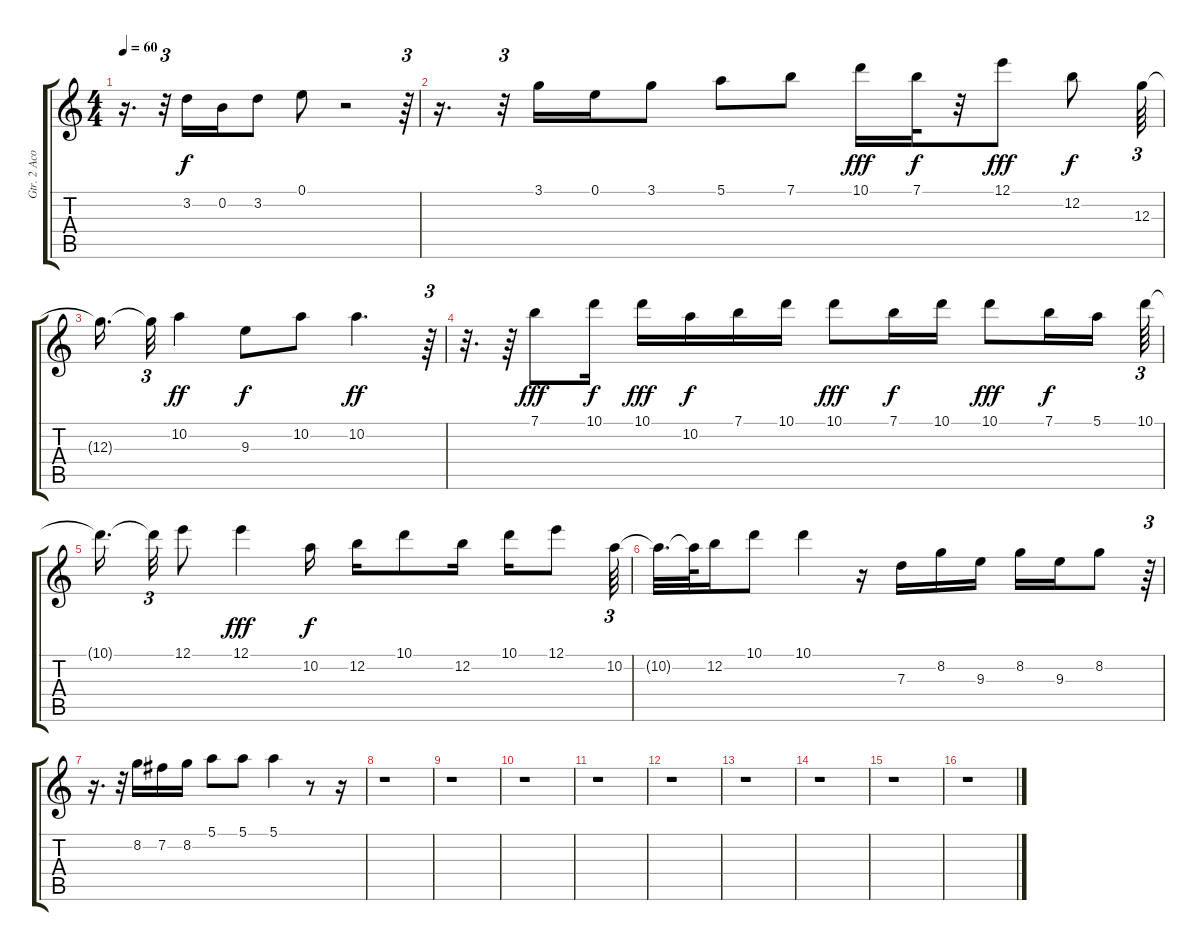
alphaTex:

\track ("Gtr. 2 Acous." "Gtr. 2 Aco") {instrument acousticguitarsteel}
\staff {score tabs}
\tuning (E4 B3 G3 D3 A2 E2) {hide}
\ts (4 4)
\tempo 60
\clef g2
\ks c
r.16{d dy f} r.32{tu (3 2)} 3.2.16 0.2.16 3.2.8 0.1.8 r.2 r.64{tu (3 2)} |
r.16{d} r.32{tu (3 2)} 3.1.16 0.1.16 3.1.8 5.1.8 7.1.8 10.1.16{dy fff} 7.1.32{dy f} r.32 12.1.8{dy fff} 12.2.8{dy f} 12.3.64{tu (3 2)} |
12.3{t}.16{d} 12.3{t}.32{tu (3 2)} 10.2.4{dy ff} 9.3.8{dy f} 10.2.8 10.2.4{d dy ff} r.64{tu (3 2)} |
r.32{d} r.64 7.1.8{dy fff} 10.1.16{dy f} 10.1.16{dy fff} 10.2.16{dy f} 7.1.16 10.1.16 10.1.8{dy fff} 7.1.16{dy f} 10.1.16 10.1.8{dy fff} 7.1.16{dy f} 5.1.16 10.1.64{tu (3 2)} |
10.1{t}.16{d} 10.1{t}.32{tu (3 2)} 12.1.8 12.1.4{dy fff} 10.2.16{dy f} 12.2.16 10.1.8 12.2.16 10.1.16 12.1.8 10.2.64{tu (3 2)} |
10.2{t}.32{d} 10.2{t}.64 12.2.16 10.1.8 10.1.4 r.16 7.3.16 8.2.16 9.3.16 8.2.16 9.3.16 8.2.8 r.64{tu (3 2)} |
r.16{d} r.32{tu (3 2)} 8.2.16 7.2.16 8.2.16 5.1.8 5.1.8 5.1.4 r.8 r.16 |
r.1 |
r.1 |
r.1 |
r.1 |
r.1 |
r.1 |
r.1 |
r.1 |
r.1
